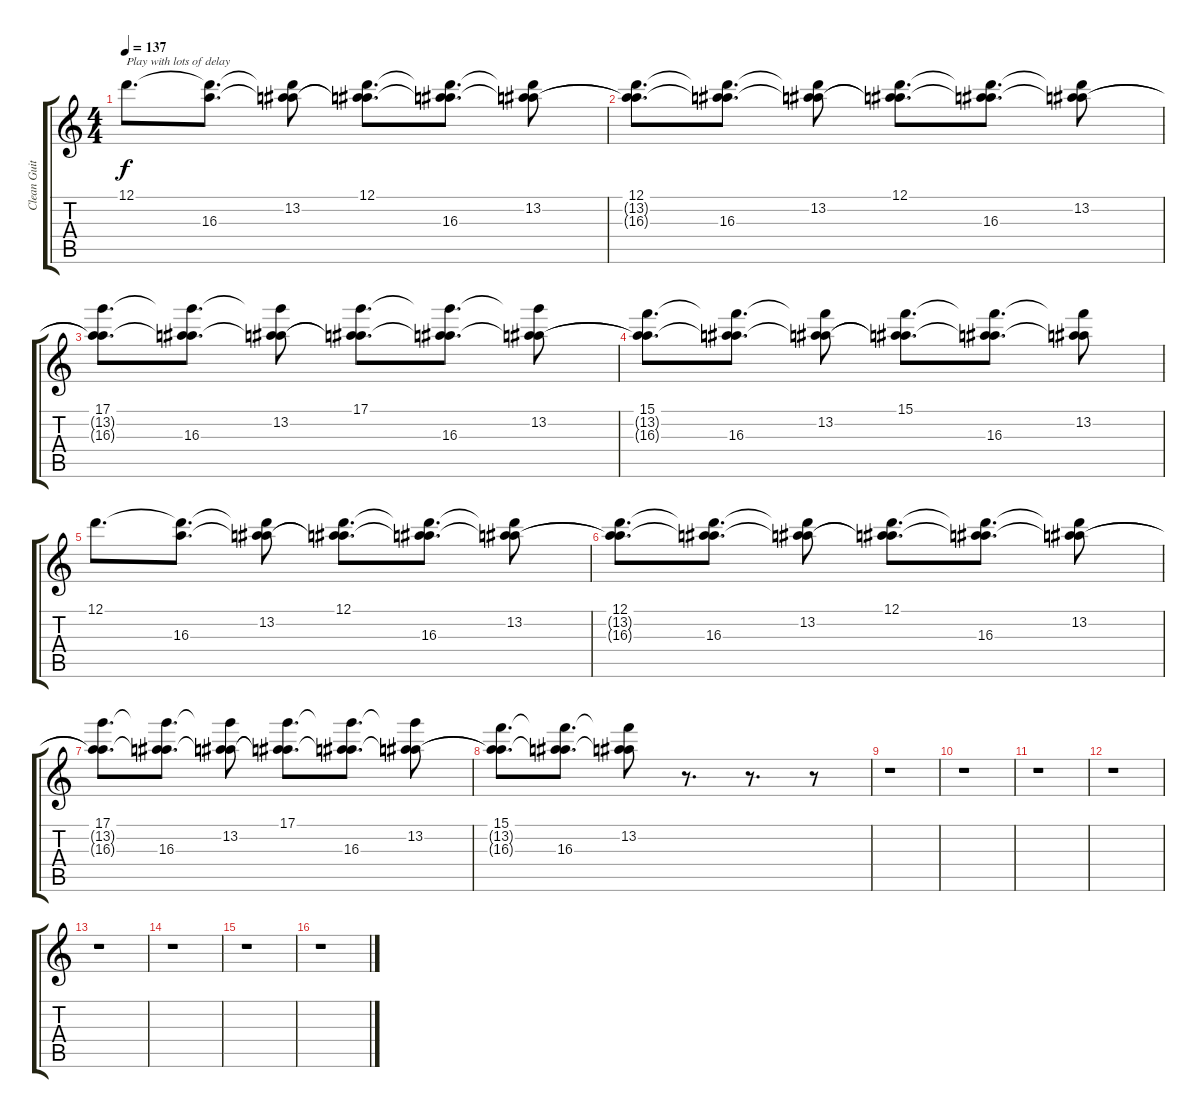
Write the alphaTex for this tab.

\track ("Clean Guitar 1" "Clean Guit") {instrument electricguitarjazz}
\staff {score tabs}
\tuning (D4 A3 F3 C3 G2 C2) {hide}
\ts (4 4)
\tempo 137
\clef g2
\ks c
12.1.8{d txt "Play with lots of delay" dy f instrument electricguitarjazz} (12.1{t} 16.3).8{d} (12.1{t} 13.2 16.3{t}).8 (12.1 13.2{t} 16.3{t}).8{d} (12.1{t} 13.2{t} 16.3).8{d} (12.1{t} 13.2 16.3{t}).8 |
(12.1 13.2{t} 16.3{t}).8{d} (12.1{t} 13.2{t} 16.3).8{d} (12.1{t} 13.2 16.3{t}).8 (12.1 13.2{t} 16.3{t}).8{d} (12.1{t} 13.2{t} 16.3).8{d} (12.1{t} 13.2 16.3{t}).8 |
(17.1 13.2{t} 16.3{t}).8{d} (17.1{t} 13.2{t} 16.3).8{d} (17.1{t} 13.2 16.3{t}).8 (17.1 13.2{t} 16.3{t}).8{d} (17.1{t} 13.2{t} 16.3).8{d} (17.1{t} 13.2 16.3{t}).8 |
(15.1 13.2{t} 16.3{t}).8{d} (15.1{t} 13.2{t} 16.3).8{d} (15.1{t} 13.2 16.3{t}).8 (15.1 13.2{t} 16.3{t}).8{d} (15.1{t} 13.2{t} 16.3).8{d} (15.1{t} 13.2 16.3{t}).8 |
12.1.8{d} (12.1{t} 16.3).8{d} (12.1{t} 13.2 16.3{t}).8 (12.1 13.2{t} 16.3{t}).8{d} (12.1{t} 13.2{t} 16.3).8{d} (12.1{t} 13.2 16.3{t}).8 |
(12.1 13.2{t} 16.3{t}).8{d} (12.1{t} 13.2{t} 16.3).8{d} (12.1{t} 13.2 16.3{t}).8 (12.1 13.2{t} 16.3{t}).8{d} (12.1{t} 13.2{t} 16.3).8{d} (12.1{t} 13.2 16.3{t}).8 |
(17.1 13.2{t} 16.3{t}).8{d} (17.1{t} 13.2{t} 16.3).8{d} (17.1{t} 13.2 16.3{t}).8 (17.1 13.2{t} 16.3{t}).8{d} (17.1{t} 13.2{t} 16.3).8{d} (17.1{t} 13.2 16.3{t}).8 |
(15.1 13.2{t} 16.3{t}).8{d} (15.1{t} 13.2{t} 16.3).8{d} (15.1{t} 13.2 16.3{t}).8 r.8{d} r.8{d} r.8 |
r.1 |
r.1 |
r.1 |
r.1 |
r.1 |
r.1 |
r.1 |
r.1
